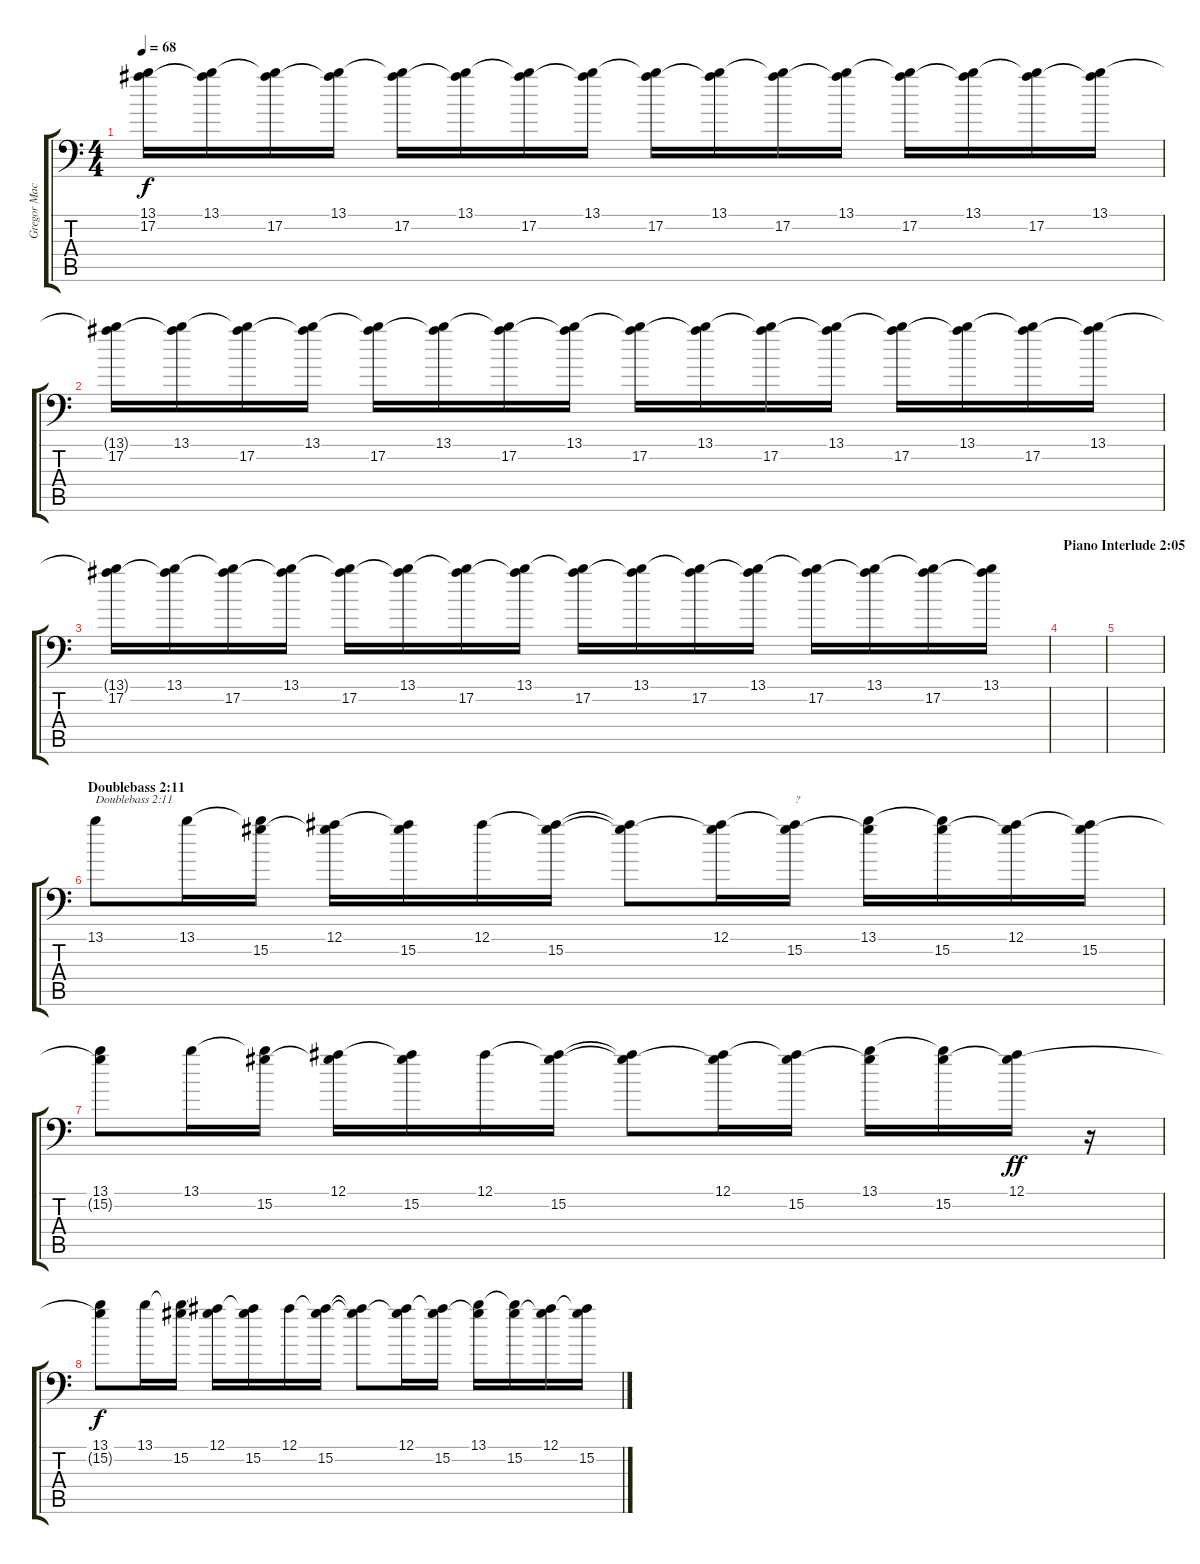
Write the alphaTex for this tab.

\track ("Gregor Mackintosh (A#-Tuning)" "Gregor Mac") {instrument overdrivenguitar}
\staff {score tabs}
\tuning (Bb3 F3 Db3 Ab2 Eb2 Bb1) {hide}
\ts (4 4)
\tempo 68
\clef f4
\ks c
(13.1{t} 17.2).16{dy f} (13.1 17.2{t}).16 (13.1{t} 17.2).16 (13.1 17.2{t}).16 (13.1{t} 17.2).16 (13.1 17.2{t}).16 (13.1{t} 17.2).16 (13.1 17.2{t}).16 (13.1{t} 17.2).16 (13.1 17.2{t}).16 (13.1{t} 17.2).16 (13.1 17.2{t}).16 (13.1{t} 17.2).16 (13.1 17.2{t}).16 (13.1{t} 17.2).16 (13.1 17.2{t}).16 |
(13.1{t} 17.2).16 (13.1 17.2{t}).16 (13.1{t} 17.2).16 (13.1 17.2{t}).16 (13.1{t} 17.2).16 (13.1 17.2{t}).16 (13.1{t} 17.2).16 (13.1 17.2{t}).16 (13.1{t} 17.2).16 (13.1 17.2{t}).16 (13.1{t} 17.2).16 (13.1 17.2{t}).16 (13.1{t} 17.2).16 (13.1 17.2{t}).16 (13.1{t} 17.2).16 (13.1 17.2{t}).16 |
(13.1{t} 17.2).16 (13.1 17.2{t}).16 (13.1{t} 17.2).16 (13.1 17.2{t}).16 (13.1{t} 17.2).16 (13.1 17.2{t}).16 (13.1{t} 17.2).16 (13.1 17.2{t}).16 (13.1{t} 17.2).16 (13.1 17.2{t}).16 (13.1{t} 17.2).16 (13.1 17.2{t}).16 (13.1{t} 17.2).16 (13.1 17.2{t}).16 (13.1{t} 17.2).16 (13.1 17.2{t}).16 |
\section ("" "Piano Interlude 2:05")
|
|
\section ("" "Doublebass 2:11")
13.1.8{txt "Doublebass 2:11" instrument electricguitarjazz} 13.1.16 (13.1{t} 15.2).16 (12.1 15.2{t}).16 (12.1{t} 15.2).16 12.1.16 (12.1{t} 15.2).16 (12.1{t} 15.2{t}).8 (12.1 15.2{t}).16 (12.1{t} 15.2).16{txt "?"} (13.1 15.2{t}).16 (13.1{t} 15.2).16 (12.1 15.2{t}).16 (12.1{t} 15.2).16 |
(13.1 15.2{t}).8 13.1.16 (13.1{t} 15.2).16 (12.1 15.2{t}).16 (12.1{t} 15.2).16 12.1.16 (12.1{t} 15.2).16 (12.1{t} 15.2{t}).8 (12.1 15.2{t}).16 (12.1{t} 15.2).16 (13.1 15.2{t}).16 (13.1{t} 15.2).16 (12.1 15.2{t}).16{dy ff} r.16 |
(13.1 15.2{t}).8{dy f} 13.1.16 (13.1{t} 15.2).16 (12.1 15.2{t}).16 (12.1{t} 15.2).16 12.1.16 (12.1{t} 15.2).16 (12.1{t} 15.2{t}).8 (12.1 15.2{t}).16 (12.1{t} 15.2).16 (13.1 15.2{t}).16 (13.1{t} 15.2).16 (12.1 15.2{t}).16 (12.1{t} 15.2).16
